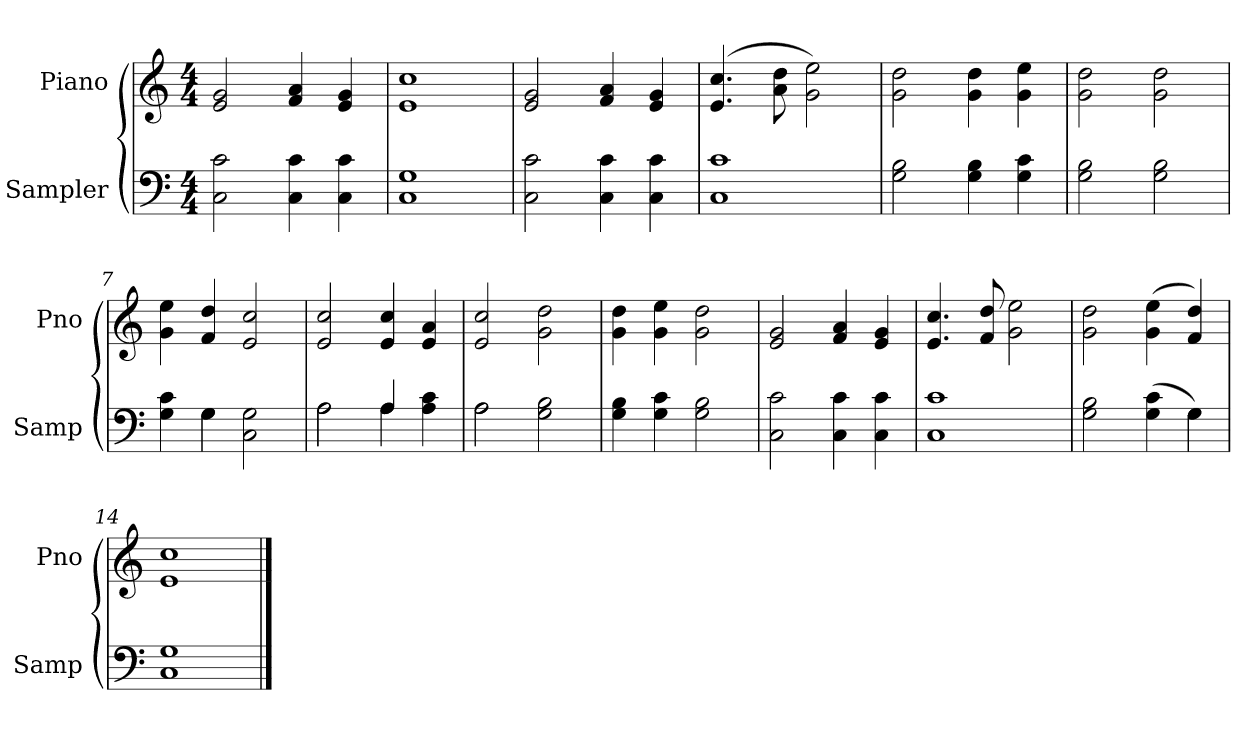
**kern	**kern
*part2	*part1
*staff2	*staff1
*I"Sampler	*I"Piano
*I'Samp	*I'Pno
*clefF4	*clefG2
*M4/4	*M4/4
=1	=1
2C 2c	2e 2g
4C 4c	4f 4a
4C 4c	4e 4g
=2	=2
1C 1G	1e 1cc
=3	=3
2C 2c	2e 2g
4C 4c	4f 4a
4C 4c	4e 4g
=4	=4
1C 1c	(4.e 4.cc
.	8a 8dd
.	2g 2ee)
=5	=5
2G 2B	2g 2dd
4G 4B	4g 4dd
4G 4c	4g 4ee
=6	=6
2G 2B	2g 2dd
2G 2B	2g 2dd
=7	=7
*^	*
4G 4c	4ryy	4g 4ee
4G\	4G	4f 4dd
2C 2G	2ryy	2e 2cc
=8	=8	=8
2A\	2A	2e 2cc
4A/	4A	4e 4cc
4A 4c	4ryy	4e 4a
=9	=9	=9
2A\	2A	2e 2cc
2G 2B	2ryy	2g 2dd
*v	*v	*
=10	=10
4G 4B	4g 4dd
4G 4c	4g 4ee
2G 2B	2g 2dd
=11	=11
2C 2c	2e 2g
4C 4c	4f 4a
4C 4c	4e 4g
=12	=12
1C 1c	4.e 4.cc
.	8f 8dd
.	2g 2ee
=13	=13
*^	*
2G 2B	2.ryy	2g 2dd
(4G 4c	.	(4g 4ee
4G\)	4G	4f 4dd)
*v	*v	*
=14	=14
1C 1G	1e 1cc
==	==
*-	*-
